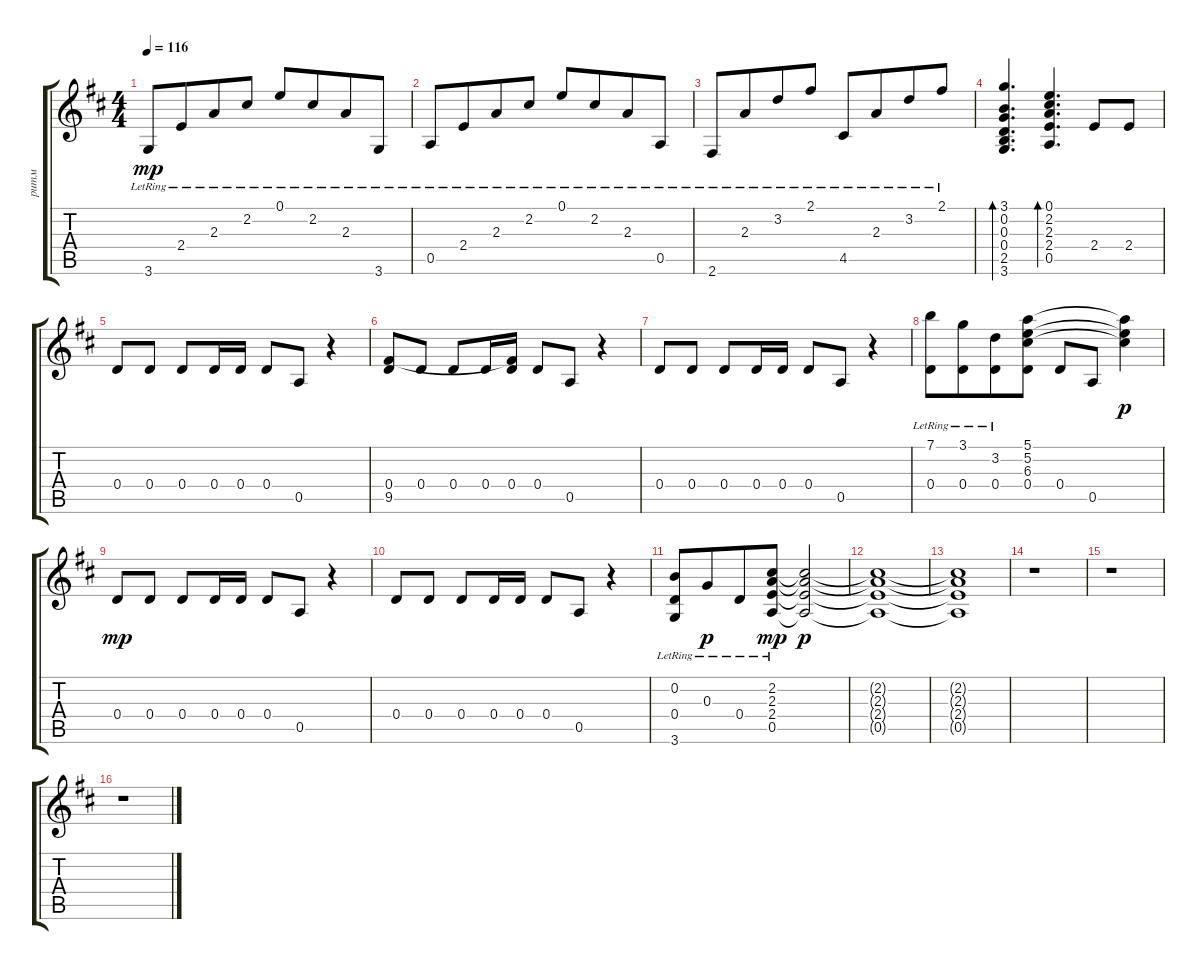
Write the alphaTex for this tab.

\track ("ритм" "ритм") {instrument acousticguitarsteel}
\staff {score tabs}
\tuning (E4 B3 G3 D3 A2 E2) {hide}
\ts (4 4)
\tempo 116
\clef g2
\ks d
3.6{lr}.8{dy mp} 2.4{lr}.8{beam merge} 2.3{lr}.8 2.2{lr}.8 0.1{lr}.8 2.2{lr}.8{beam merge} 2.3{lr}.8 3.6{lr}.8 |
0.5{lr}.8 2.4{lr}.8{beam merge} 2.3{lr}.8 2.2{lr}.8 0.1{lr}.8 2.2{lr}.8{beam merge} 2.3{lr}.8 0.5{lr}.8 |
2.6{lr}.8 2.3{lr}.8{beam merge} 3.2{lr}.8 2.1{lr}.8 4.5{lr}.8 2.3{lr}.8{beam merge} 3.2{lr}.8 2.1{lr}.8 |
(3.1 0.2 0.3 0.4 2.5 3.6).4{d bd 60} (0.1 2.2 2.3 2.4 0.5).4{d bd 60} 2.4.8 2.4.8 |
0.4.8 0.4.8 0.4.8 0.4.16 0.4.16 0.4.8 0.5.8 r.4 |
(0.4 9.5).8 0.4.8 0.4.8 0.4.16 (0.4 9.5{t}).16 0.4.8 0.5.8 r.4 |
0.4.8 0.4.8 0.4.8 0.4.16 0.4.16 0.4.8 0.5.8 r.4 |
(7.1{lr} 0.4).8 (3.1{lr} 0.4).8{beam merge} (3.2{lr} 0.4).8 (5.1 5.2 6.3 0.4).8 0.4.8 0.5.8 (5.1{t} 5.2{t} 6.3{t}).4{dy p} |
0.4.8{dy mp} 0.4.8 0.4.8 0.4.16 0.4.16 0.4.8 0.5.8 r.4 |
0.4.8 0.4.8 0.4.8 0.4.16 0.4.16 0.4.8 0.5.8 r.4 |
(0.2{lr} 0.4{lr} 3.6{lr}).8 0.3{lr}.8{dy p beam merge} 0.4{lr}.8 (2.2{lr} 2.3{lr} 2.4{lr} 0.5{lr}).8{dy mp} (2.2{t} 2.3{t} 2.4{t} 0.5{t}).2{dy p} |
(2.2{t} 2.3{t} 2.4{t} 0.5{t}).1 |
(2.2{t} 2.3{t} 2.4{t} 0.5{t}).1 |
r.1 |
r.1 |
r.1
